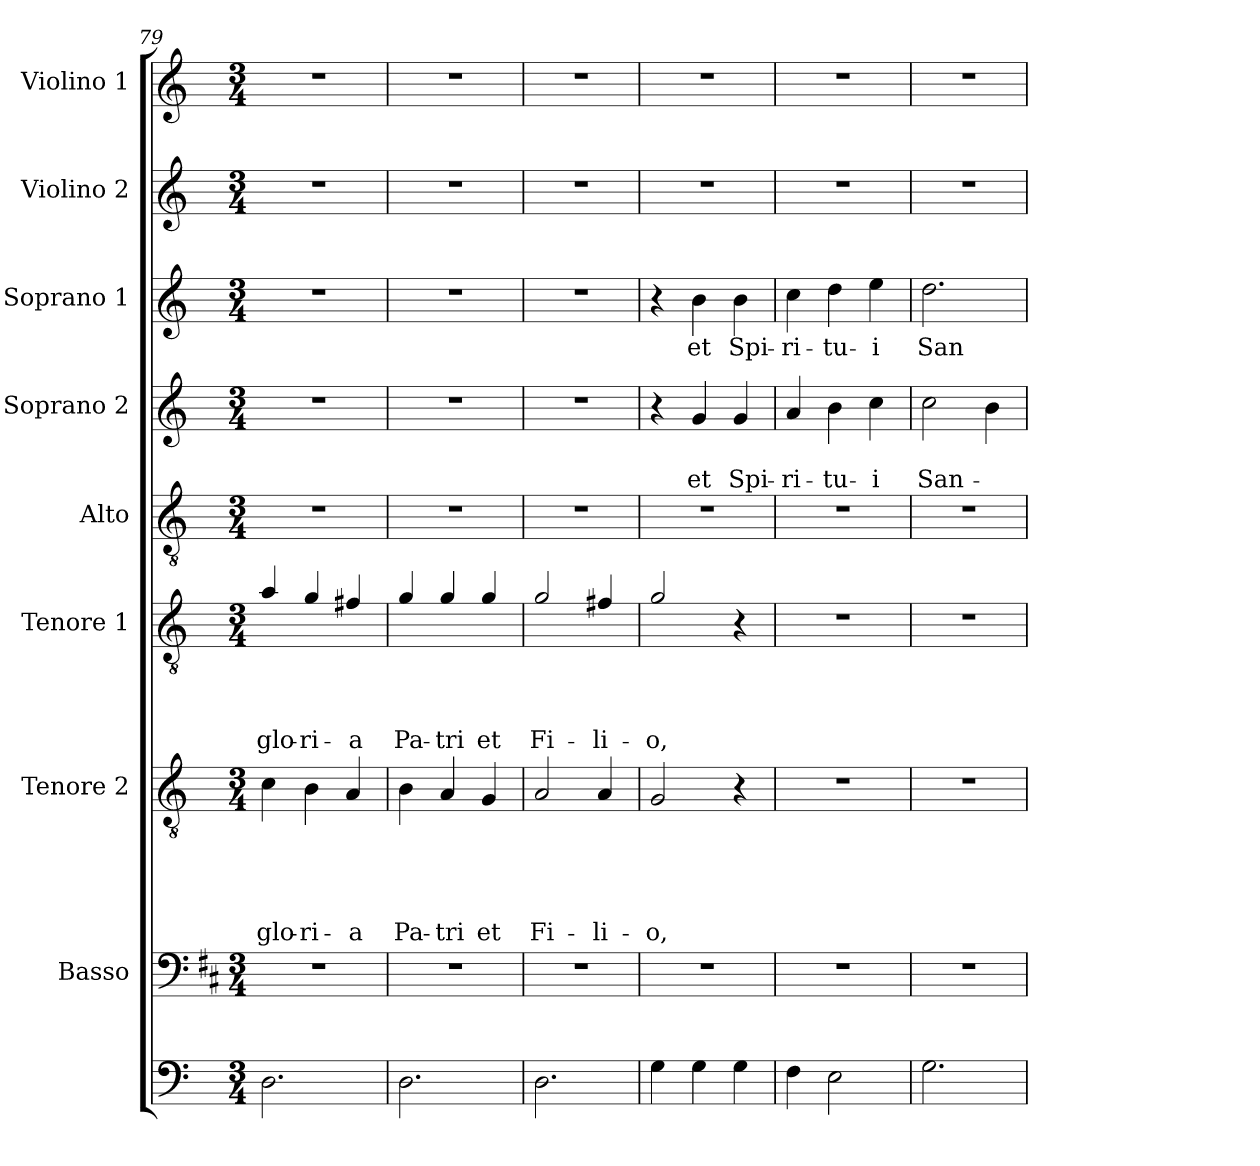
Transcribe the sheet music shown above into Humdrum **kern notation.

**kern	**kern	**kern	**text	**text	**text	**text	**text	**kern	**text	**text	**text	**text	**kern	**kern	**text	**text	**kern	**text	**kern	**kern
*part9	*part8	*part7	*part7	*part7	*part7	*part7	*part7	*part6	*part6	*part6	*part6	*part6	*part5	*part4	*part4	*part4	*part3	*part3	*part2	*part1
*staff9	*staff8	*staff7	*staff7	*staff7	*staff7	*staff7	*staff7	*staff6	*staff6	*staff6	*staff6	*staff6	*staff5	*staff4	*staff4	*staff4	*staff3	*staff3	*staff2	*staff1
*	*I"Basso	*I"Tenore 2	*	*	*	*	*	*I"Tenore 1	*	*	*	*	*I"Alto	*I"Soprano 2	*	*	*I"Soprano 1	*	*I"Violino 2	*I"Violino 1
!!LO:PB:g=z
*clefF4	*clefF4	*clefGv2	*	*	*	*	*	*clefGv2	*	*	*	*	*clefGv2	*clefG2	*	*	*clefG2	*	*clefG2	*clefG2
*	*ITrd1c2	*	*	*	*	*	*	*ITrd8c14	*	*	*	*	*	*	*	*	*	*	*	*
*k[]	*k[]	*k[]	*	*	*	*	*	*k[]	*	*	*	*	*k[]	*k[]	*	*	*k[]	*	*k[]	*k[]
*C:	*C:	*C:	*	*	*	*	*	*C:	*	*	*	*	*C:	*C:	*	*	*C:	*	*C:	*C:
*M3/4	*M3/4	*M3/4	*	*	*	*	*	*M3/4	*	*	*	*	*M3/4	*M3/4	*	*	*M3/4	*	*M3/4	*M3/4
=79	=79	=79	=79	=79	=79	=79	=79	=79	=79	=79	=79	=79	=79	=79	=79	=79	=79	=79	=79	=79
!	!	!	!	!	!	!	!LO:LY:b	!	!	!	!	!LO:LY:b	!	!	!	!	!	!	!	!
2.D\	2.r	4c\	.	.	.	.	glo-	4A/	.	.	.	glo-	2.r	2.r	.	.	2.r	.	2.r	2.r
!	!	!	!	!	!	!	!LO:LY:b	!	!	!	!	!LO:LY:b	!	!	!	!	!	!	!	!
.	.	4B\	.	.	.	.	-ri-	4G/	.	.	.	-ri-	.	.	.	.	.	.	.	.
!	!	!	!	!	!	!	!LO:LY:b	!	!	!	!	!LO:LY:b	!	!	!	!	!	!	!	!
.	.	4A/	.	.	.	.	-a	4F#X/	.	.	.	-a	.	.	.	.	.	.	.	.
=80	=80	=80	=80	=80	=80	=80	=80	=80	=80	=80	=80	=80	=80	=80	=80	=80	=80	=80	=80	=80
!	!	!	!	!	!	!	!LO:LY:b	!	!	!	!	!LO:LY:b	!	!	!	!	!	!	!	!
2.D\	2.r	4B\	.	.	.	.	Pa-	4G/	.	.	.	Pa-	2.r	2.r	.	.	2.r	.	2.r	2.r
!	!	!	!	!	!	!	!LO:LY:b	!	!	!	!	!LO:LY:b	!	!	!	!	!	!	!	!
.	.	4A/	.	.	.	.	-tri	4G/	.	.	.	-tri	.	.	.	.	.	.	.	.
!	!	!	!	!	!	!	!LO:LY:b	!	!	!	!	!LO:LY:b	!	!	!	!	!	!	!	!
.	.	4G/	.	.	.	.	et	4G/	.	.	.	et	.	.	.	.	.	.	.	.
=81	=81	=81	=81	=81	=81	=81	=81	=81	=81	=81	=81	=81	=81	=81	=81	=81	=81	=81	=81	=81
!	!	!	!	!	!	!	!LO:LY:b	!	!	!	!	!LO:LY:b	!	!	!	!	!	!	!	!
2.D\	2.r	2A/	.	.	.	.	Fi-	2G/	.	.	.	Fi-	2.r	2.r	.	.	2.r	.	2.r	2.r
!	!	!	!	!	!	!	!LO:LY:b	!	!	!	!	!LO:LY:b	!	!	!	!	!	!	!	!
.	.	4A/	.	.	.	.	-li-	4F#X/	.	.	.	-li-	.	.	.	.	.	.	.	.
=82	=82	=82	=82	=82	=82	=82	=82	=82	=82	=82	=82	=82	=82	=82	=82	=82	=82	=82	=82	=82
!	!	!	!	!	!	!	!LO:LY:b	!	!	!	!	!LO:LY:b	!	!	!	!	!	!	!	!
4G\	2.r	2G/	.	.	.	.	-o,	2G/	.	.	.	-o,	2.r	4r	.	.	4r	.	2.r	2.r
!	!	!	!	!	!	!	!	!	!	!	!	!	!	!	!	!LO:LY:b	!	!LO:LY:b	!	!
4G\	.	.	.	.	.	.	.	.	.	.	.	.	.	4g/	.	et	4b\	et	.	.
!	!	!	!	!	!	!	!	!	!	!	!	!	!	!	!	!LO:LY:b	!	!LO:LY:b	!	!
4G\	.	4r	.	.	.	.	.	4r	.	.	.	.	.	4g/	.	Spi-	4b\	Spi-	.	.
=83	=83	=83	=83	=83	=83	=83	=83	=83	=83	=83	=83	=83	=83	=83	=83	=83	=83	=83	=83	=83
!	!	!	!	!	!	!	!	!	!	!	!	!	!	!	!	!LO:LY:b	!	!LO:LY:b	!	!
4F\	2.r	2.r	.	.	.	.	.	2.r	.	.	.	.	2.r	4a/	.	-ri-	4cc\	-ri-	2.r	2.r
!	!	!	!	!	!	!	!	!	!	!	!	!	!	!	!	!LO:LY:b	!	!LO:LY:b	!	!
2E\	.	.	.	.	.	.	.	.	.	.	.	.	.	4b\	.	-tu-	4dd\	-tu-	.	.
!	!	!	!	!	!	!	!	!	!	!	!	!	!	!	!	!LO:LY:b	!	!LO:LY:b	!	!
.	.	.	.	.	.	.	.	.	.	.	.	.	.	4cc\	.	-i	4ee\	-i	.	.
=84	=84	=84	=84	=84	=84	=84	=84	=84	=84	=84	=84	=84	=84	=84	=84	=84	=84	=84	=84	=84
!	!	!	!	!	!	!	!	!	!	!	!	!	!	!	!	!LO:LY:b	!	!LO:LY:b	!	!
2.G\	2.r	2.r	.	.	.	.	.	2.r	.	.	.	.	2.r	2cc\	.	San-	2.dd\	San-	2.r	2.r
.	.	.	.	.	.	.	.	.	.	.	.	.	.	4b\	.	.	.	.	.	.
=	=	=	=	=	=	=	=	=	=	=	=	=	=	=	=	=	=	=	=	=
*-	*-	*-	*-	*-	*-	*-	*-	*-	*-	*-	*-	*-	*-	*-	*-	*-	*-	*-	*-	*-
